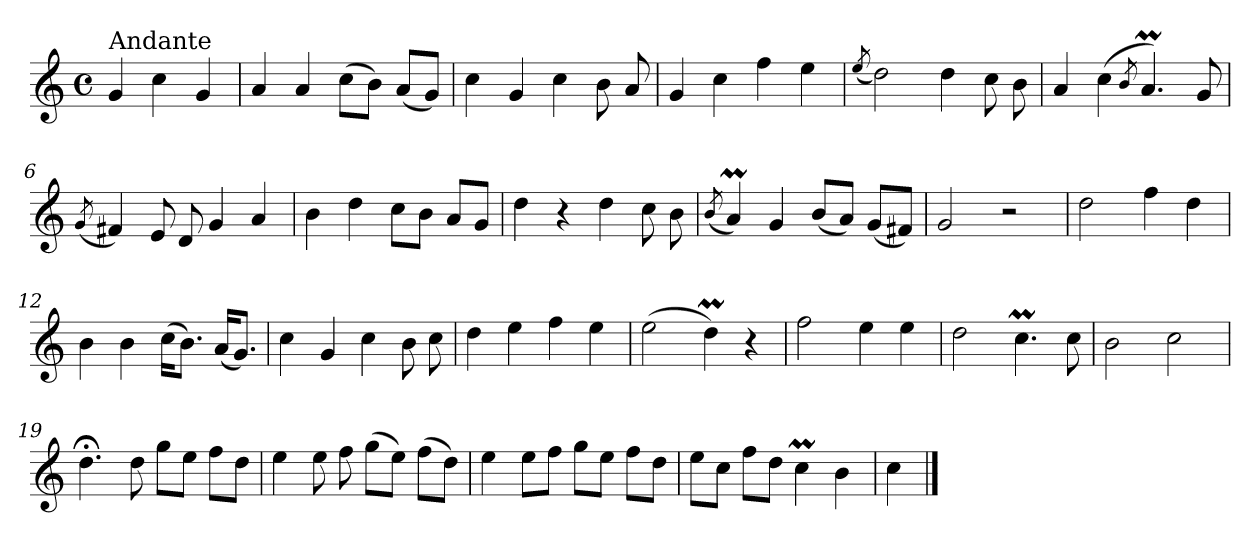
**kern
*part1
*staff1
*clefG2
*k[]
*C:
*M4/4
*met(c)
=
!LO:TX:a:t=Andante
4g/
4cc\
4g/
=1
4a/
4a/
(>8cc\L
8b\J)
(<8a/L
8g/J)
=2
4cc\
4g/
4cc\
8b\
8a/
=3
4g/
4cc\
4ff\
4ee\
=4
(<8qee/
2dd\)
4dd\
8cc\
8b\
!!LO:LB:g=z
=5
4a/
(>4cc\
8qb/
4.aM/)
8g/
=6
(<8qg/
4f#X/)
8e/
8d/
4g/
4a/
=7
4b\
4dd\
8cc\L
8b\J
8a/L
8g/J
=8
4dd\
4r
4dd\
8cc\
8b\
=9
(<8qb/
4aM/)
4g/
(<8b/L
8a/J)
(<8g/L
8f#X/J)
!!LO:LB:g=z
=10
2g/
2r
=11
2dd\
4ff\
4dd\
=12
4b\
4b\
(>16cc\KL
8.b\J)
(<16a/KL
8.g/J)
=13
4cc\
4g/
4cc\
8b\
8cc\
=14
4dd\
4ee\
4ff\
4ee\
=15
(>2ee\
4ddM\)
4r
!!LO:LB:g=z
=16
2ff\
4ee\
4ee\
=17
2dd\
4.ccM\
8cc\
=18
2b\
2cc\
=19
4.dd;<\
8dd\
8gg\L
8ee\J
8ff\L
8dd\J
=20
4ee\
8ee\
8ff\
(>8gg\L
8ee\J)
(>8ff\L
8dd\J)
=21
4ee\
8ee\L
8ff\J
8gg\L
8ee\J
8ff\L
8dd\J
!!LO:LB:g=z
=22
8ee\L
8cc\J
8ff\L
8dd\J
4ccM\
4b\
=23
4cc\
==
*-
